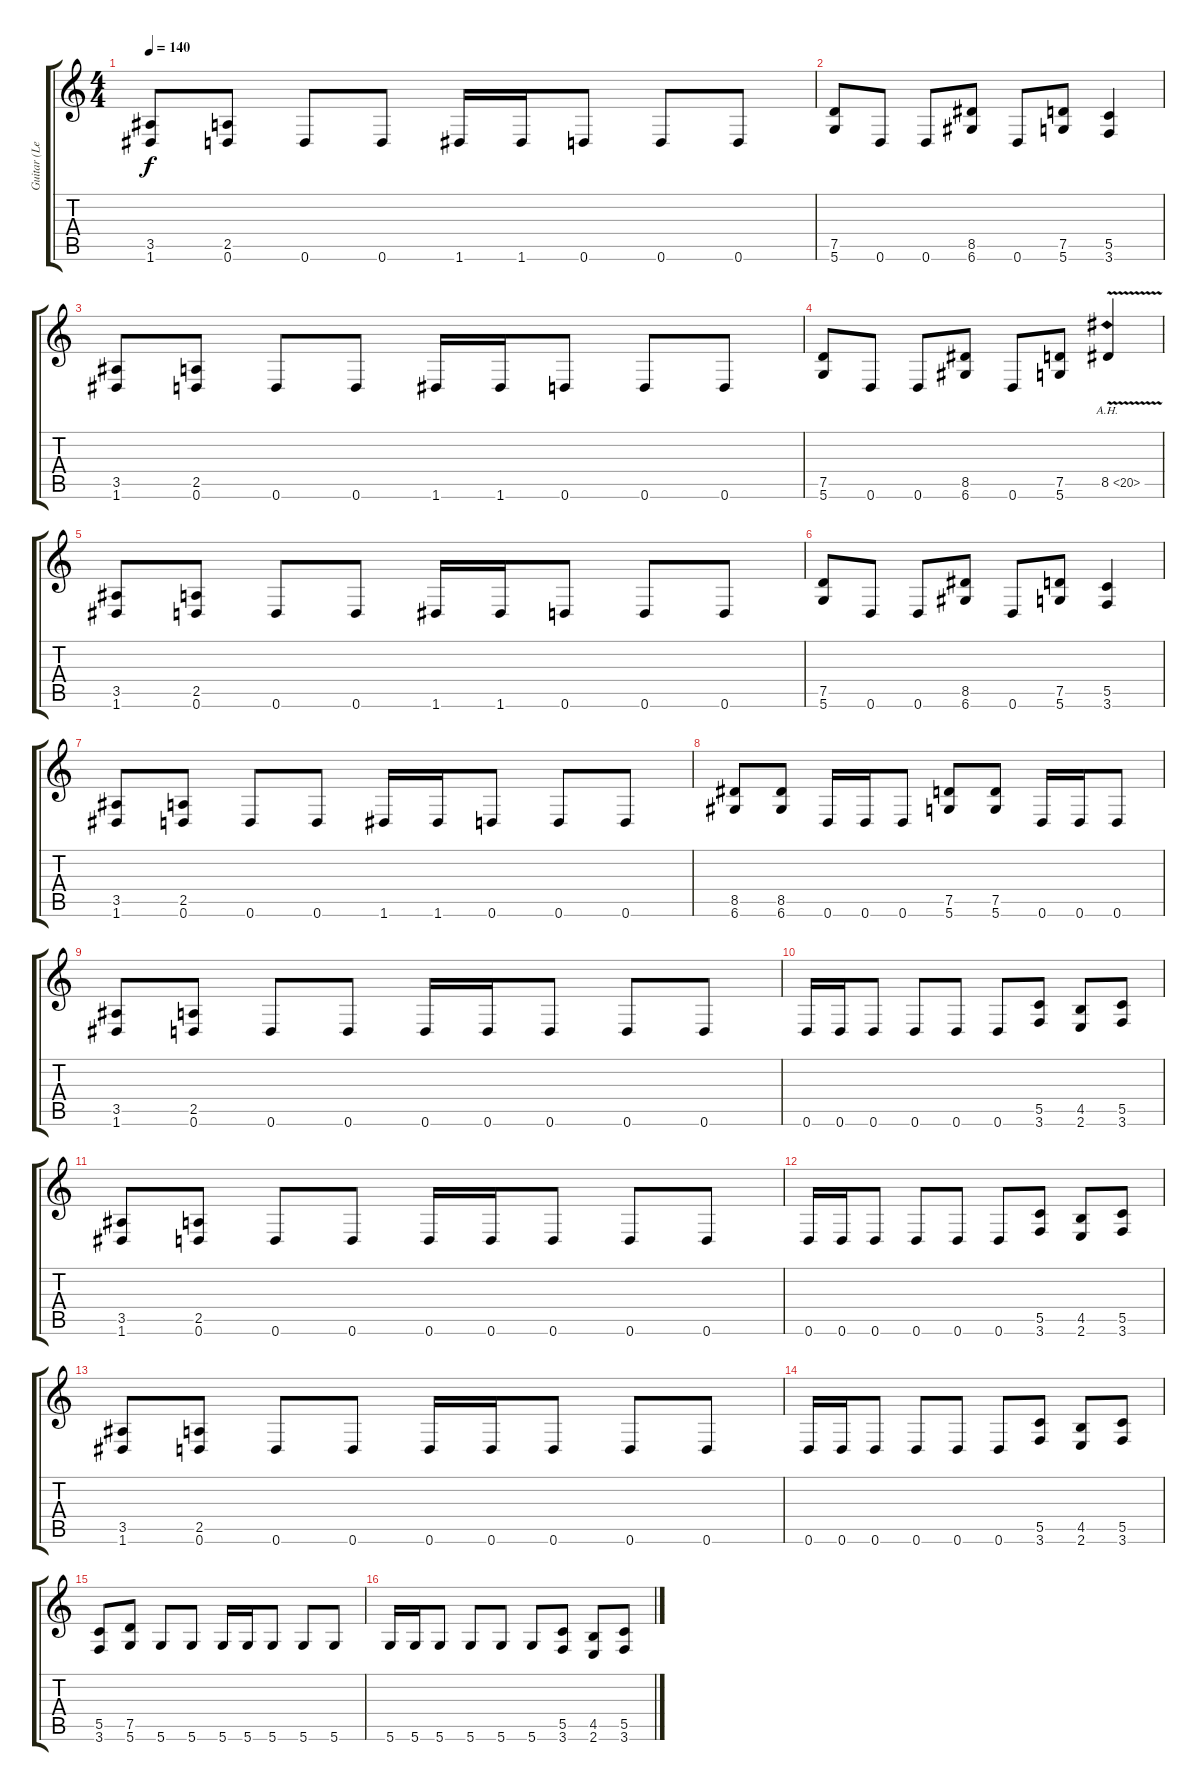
\track ("Guitar (Lead)" "Guitar (Le") {instrument distortionguitar}
\staff {score tabs}
\tuning (D4 A3 F3 C3 G2 D2) {hide}
\ts (4 4)
\tempo 140
\clef g2
\ks c
(3.5 1.6).8{dy f} (2.5 0.6).8 0.6.8 0.6.8 1.6.16 1.6.16 0.6.8 0.6.8 0.6.8 |
(7.5 5.6).8 0.6.8 0.6.8 (8.5 6.6).8 0.6.8 (7.5 5.6).8 (5.5 3.6).4 |
(3.5 1.6).8 (2.5 0.6).8 0.6.8 0.6.8 1.6.16 1.6.16 0.6.8 0.6.8 0.6.8 |
(7.5 5.6).8 0.6.8 0.6.8 (8.5 6.6).8 0.6.8 (7.5 5.6).8 8.5{ah 12 v}.4 |
(3.5 1.6).8 (2.5 0.6).8 0.6.8 0.6.8 1.6.16 1.6.16 0.6.8 0.6.8 0.6.8 |
(7.5 5.6).8 0.6.8 0.6.8 (8.5 6.6).8 0.6.8 (7.5 5.6).8 (5.5 3.6).4 |
(3.5 1.6).8 (2.5 0.6).8 0.6.8 0.6.8 1.6.16 1.6.16 0.6.8 0.6.8 0.6.8 |
(8.5 6.6).8 (8.5 6.6).8 0.6.16 0.6.16 0.6.8 (7.5 5.6).8 (7.5 5.6).8 0.6.16 0.6.16 0.6.8 |
(3.5 1.6).8 (2.5 0.6).8 0.6.8 0.6.8 0.6.16 0.6.16 0.6.8 0.6.8 0.6.8 |
0.6.16 0.6.16 0.6.8 0.6.8 0.6.8 0.6.8 (5.5 3.6).8 (4.5 2.6).8 (5.5 3.6).8 |
(3.5 1.6).8 (2.5 0.6).8 0.6.8 0.6.8 0.6.16 0.6.16 0.6.8 0.6.8 0.6.8 |
0.6.16 0.6.16 0.6.8 0.6.8 0.6.8 0.6.8 (5.5 3.6).8 (4.5 2.6).8 (5.5 3.6).8 |
(3.5 1.6).8 (2.5 0.6).8 0.6.8 0.6.8 0.6.16 0.6.16 0.6.8 0.6.8 0.6.8 |
0.6.16 0.6.16 0.6.8 0.6.8 0.6.8 0.6.8 (5.5 3.6).8 (4.5 2.6).8 (5.5 3.6).8 |
(5.5 3.6).8 (7.5 5.6).8 5.6.8 5.6.8 5.6.16 5.6.16 5.6.8 5.6.8 5.6.8 |
5.6.16 5.6.16 5.6.8 5.6.8 5.6.8 5.6.8 (5.5 3.6).8 (4.5 2.6).8 (5.5 3.6).8
